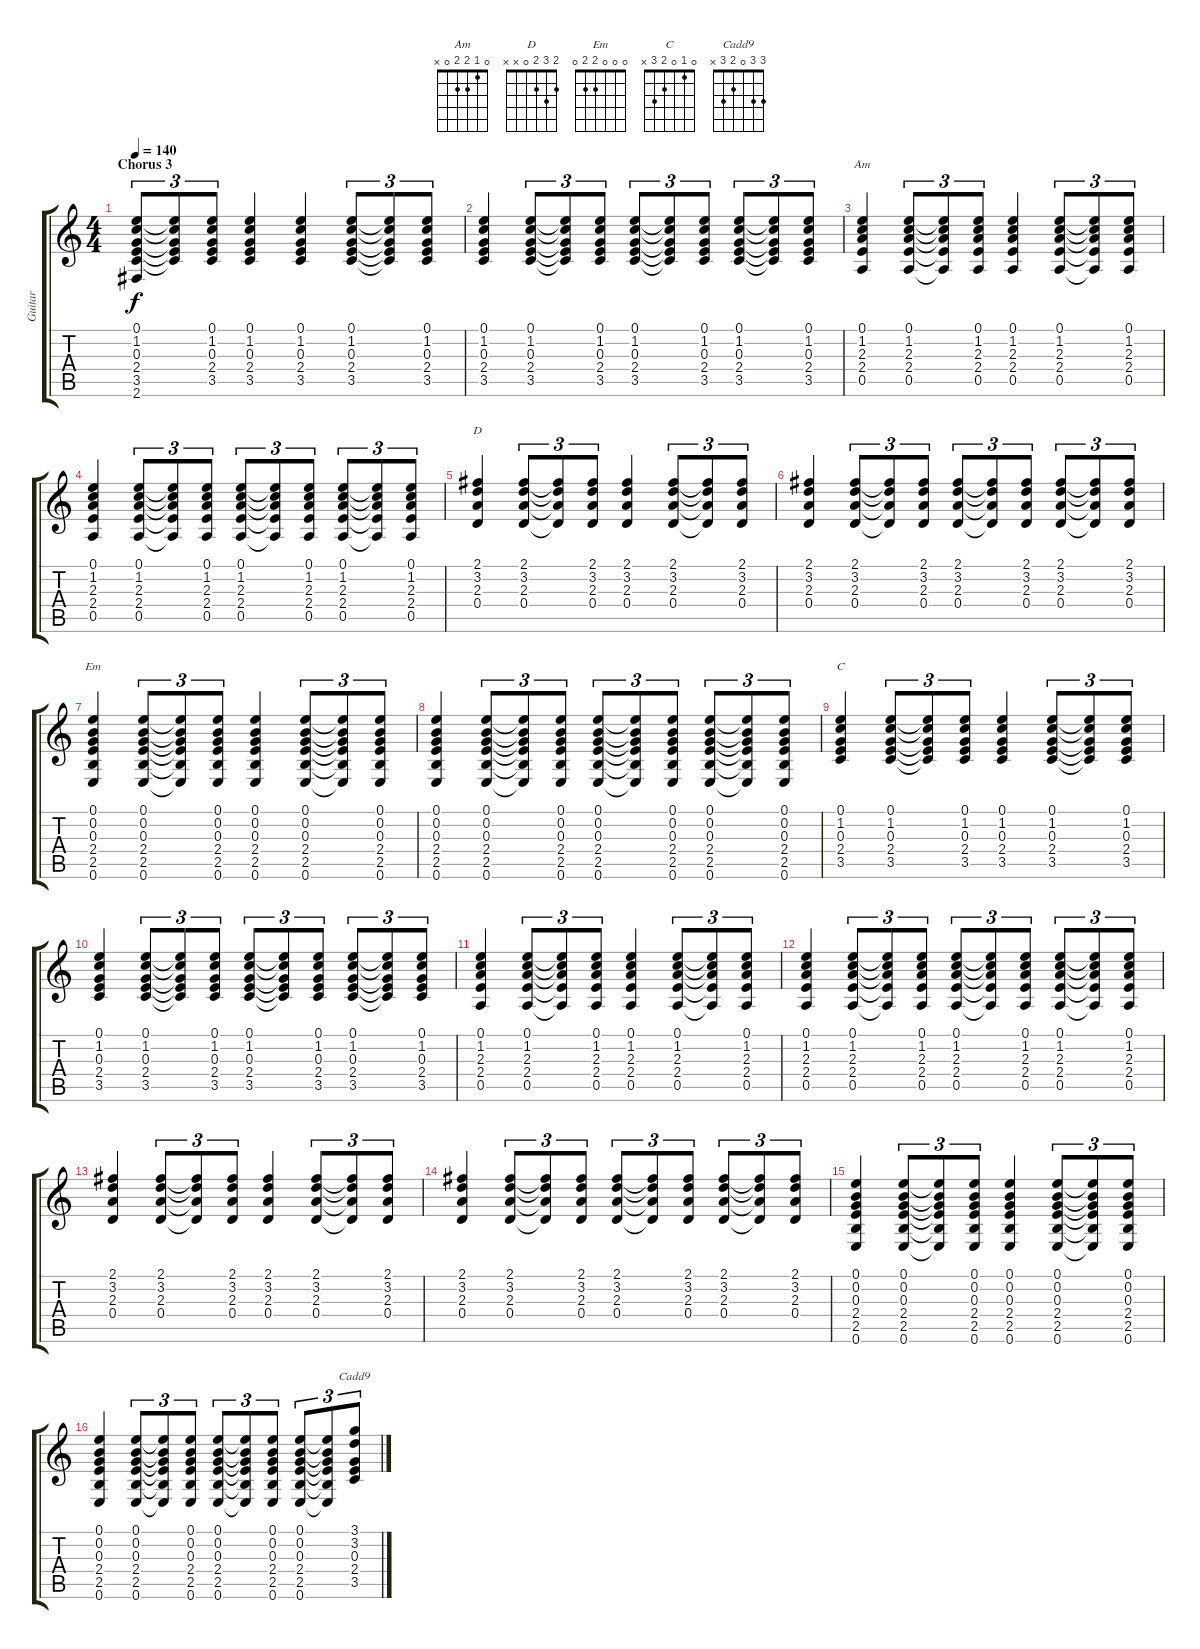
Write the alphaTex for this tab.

\track ("Guitar" "Guitar") {instrument acousticguitarsteel}
\staff {score tabs}
\tuning (E4 B3 G3 D3 A2 E2) {hide}
\chord ("Am" 0 1 2 2 0 x)
\chord ("D" 2 3 2 0 x x)
\chord ("Em" 0 0 0 2 2 0)
\chord ("C" 0 1 0 2 3 x)
\chord ("Cadd9" 3 3 0 2 3 x)
\ts (4 4)
\section ("" "Chorus 3")
\tempo 140
\clef g2
\ks c
(0.1{t} 1.2{t} 0.3{t} 2.4{t} 3.5{t} 2.6{t}).8{tu (3 2) dy f} (0.1{t} 1.2{t} 0.3{t} 2.4{t} 3.5{t}).8{tu (3 2)} (0.1 1.2 0.3 2.4 3.5).8{tu (3 2)} (0.1 1.2 0.3 2.4 3.5).4 (0.1 1.2 0.3 2.4 3.5).4 (0.1 1.2 0.3 2.4 3.5).8{tu (3 2)} (0.1{t} 1.2{t} 0.3{t} 2.4{t} 3.5{t}).8{tu (3 2)} (0.1 1.2 0.3 2.4 3.5).8{tu (3 2)} |
(0.1 1.2 0.3 2.4 3.5).4 (0.1 1.2 0.3 2.4 3.5).8{tu (3 2)} (0.1{t} 1.2{t} 0.3{t} 2.4{t} 3.5{t}).8{tu (3 2)} (0.1 1.2 0.3 2.4 3.5).8{tu (3 2)} (0.1 1.2 0.3 2.4 3.5).8{tu (3 2)} (0.1{t} 1.2{t} 0.3{t} 2.4{t} 3.5{t}).8{tu (3 2)} (0.1 1.2 0.3 2.4 3.5).8{tu (3 2)} (0.1 1.2 0.3 2.4 3.5).8{tu (3 2)} (0.1{t} 1.2{t} 0.3{t} 2.4{t} 3.5{t}).8{tu (3 2)} (0.1 1.2 0.3 2.4 3.5).8{tu (3 2)} |
(0.1 1.2 2.3 2.4 0.5).4{ch "Am"} (0.1 1.2 2.3 2.4 0.5).8{tu (3 2)} (0.1{t} 1.2{t} 2.3{t} 2.4{t} 0.5{t}).8{tu (3 2)} (0.1 1.2 2.3 2.4 0.5).8{tu (3 2)} (0.1 1.2 2.3 2.4 0.5).4 (0.1 1.2 2.3 2.4 0.5).8{tu (3 2)} (0.1{t} 1.2{t} 2.3{t} 2.4{t} 0.5{t}).8{tu (3 2)} (0.1 1.2 2.3 2.4 0.5).8{tu (3 2)} |
(0.1 1.2 2.3 2.4 0.5).4 (0.1 1.2 2.3 2.4 0.5).8{tu (3 2)} (0.1{t} 1.2{t} 2.3{t} 2.4{t} 0.5{t}).8{tu (3 2)} (0.1 1.2 2.3 2.4 0.5).8{tu (3 2)} (0.1 1.2 2.3 2.4 0.5).8{tu (3 2)} (0.1{t} 1.2{t} 2.3{t} 2.4{t} 0.5{t}).8{tu (3 2)} (0.1 1.2 2.3 2.4 0.5).8{tu (3 2)} (0.1 1.2 2.3 2.4 0.5).8{tu (3 2)} (0.1{t} 1.2{t} 2.3{t} 2.4{t} 0.5{t}).8{tu (3 2)} (0.1 1.2 2.3 2.4 0.5).8{tu (3 2)} |
(2.1 3.2 2.3 0.4).4{ch "D"} (2.1 3.2 2.3 0.4).8{tu (3 2)} (2.1{t} 3.2{t} 2.3{t} 0.4{t}).8{tu (3 2)} (2.1 3.2 2.3 0.4).8{tu (3 2)} (2.1 3.2 2.3 0.4).4 (2.1 3.2 2.3 0.4).8{tu (3 2)} (2.1{t} 3.2{t} 2.3{t} 0.4{t}).8{tu (3 2)} (2.1 3.2 2.3 0.4).8{tu (3 2)} |
(2.1 3.2 2.3 0.4).4 (2.1 3.2 2.3 0.4).8{tu (3 2)} (2.1{t} 3.2{t} 2.3{t} 0.4{t}).8{tu (3 2)} (2.1 3.2 2.3 0.4).8{tu (3 2)} (2.1 3.2 2.3 0.4).8{tu (3 2)} (2.1{t} 3.2{t} 2.3{t} 0.4{t}).8{tu (3 2)} (2.1 3.2 2.3 0.4).8{tu (3 2)} (2.1 3.2 2.3 0.4).8{tu (3 2)} (2.1{t} 3.2{t} 2.3{t} 0.4{t}).8{tu (3 2)} (2.1 3.2 2.3 0.4).8{tu (3 2)} |
(0.1 0.2 0.3 2.4 2.5 0.6).4{ch "Em"} (0.1 0.2 0.3 2.4 2.5 0.6).8{tu (3 2)} (0.1{t} 0.2{t} 0.3{t} 2.4{t} 2.5{t} 0.6{t}).8{tu (3 2)} (0.1 0.2 0.3 2.4 2.5 0.6).8{tu (3 2)} (0.1 0.2 0.3 2.4 2.5 0.6).4 (0.1 0.2 0.3 2.4 2.5 0.6).8{tu (3 2)} (0.1{t} 0.2{t} 0.3{t} 2.4{t} 2.5{t} 0.6{t}).8{tu (3 2)} (0.1 0.2 0.3 2.4 2.5 0.6).8{tu (3 2)} |
(0.1 0.2 0.3 2.4 2.5 0.6).4 (0.1 0.2 0.3 2.4 2.5 0.6).8{tu (3 2)} (0.1{t} 0.2{t} 0.3{t} 2.4{t} 2.5{t} 0.6{t}).8{tu (3 2)} (0.1 0.2 0.3 2.4 2.5 0.6).8{tu (3 2)} (0.1 0.2 0.3 2.4 2.5 0.6).8{tu (3 2)} (0.1{t} 0.2{t} 0.3{t} 2.4{t} 2.5{t} 0.6{t}).8{tu (3 2)} (0.1 0.2 0.3 2.4 2.5 0.6).8{tu (3 2)} (0.1 0.2 0.3 2.4 2.5 0.6).8{tu (3 2)} (0.1{t} 0.2{t} 0.3{t} 2.4{t} 2.5{t} 0.6{t}).8{tu (3 2)} (0.1 0.2 0.3 2.4 2.5 0.6).8{tu (3 2)} |
(0.1 1.2 0.3 2.4 3.5).4{ch "C"} (0.1 1.2 0.3 2.4 3.5).8{tu (3 2)} (0.1{t} 1.2{t} 0.3{t} 2.4{t} 3.5{t}).8{tu (3 2)} (0.1 1.2 0.3 2.4 3.5).8{tu (3 2)} (0.1 1.2 0.3 2.4 3.5).4 (0.1 1.2 0.3 2.4 3.5).8{tu (3 2)} (0.1{t} 1.2{t} 0.3{t} 2.4{t} 3.5{t}).8{tu (3 2)} (0.1 1.2 0.3 2.4 3.5).8{tu (3 2)} |
(0.1 1.2 0.3 2.4 3.5).4 (0.1 1.2 0.3 2.4 3.5).8{tu (3 2)} (0.1{t} 1.2{t} 0.3{t} 2.4{t} 3.5{t}).8{tu (3 2)} (0.1 1.2 0.3 2.4 3.5).8{tu (3 2)} (0.1 1.2 0.3 2.4 3.5).8{tu (3 2)} (0.1{t} 1.2{t} 0.3{t} 2.4{t} 3.5{t}).8{tu (3 2)} (0.1 1.2 0.3 2.4 3.5).8{tu (3 2)} (0.1 1.2 0.3 2.4 3.5).8{tu (3 2)} (0.1{t} 1.2{t} 0.3{t} 2.4{t} 3.5{t}).8{tu (3 2)} (0.1 1.2 0.3 2.4 3.5).8{tu (3 2)} |
(0.1 1.2 2.3 2.4 0.5).4 (0.1 1.2 2.3 2.4 0.5).8{tu (3 2)} (0.1{t} 1.2{t} 2.3{t} 2.4{t} 0.5{t}).8{tu (3 2)} (0.1 1.2 2.3 2.4 0.5).8{tu (3 2)} (0.1 1.2 2.3 2.4 0.5).4 (0.1 1.2 2.3 2.4 0.5).8{tu (3 2)} (0.1{t} 1.2{t} 2.3{t} 2.4{t} 0.5{t}).8{tu (3 2)} (0.1 1.2 2.3 2.4 0.5).8{tu (3 2)} |
(0.1 1.2 2.3 2.4 0.5).4 (0.1 1.2 2.3 2.4 0.5).8{tu (3 2)} (0.1{t} 1.2{t} 2.3{t} 2.4{t} 0.5{t}).8{tu (3 2)} (0.1 1.2 2.3 2.4 0.5).8{tu (3 2)} (0.1 1.2 2.3 2.4 0.5).8{tu (3 2)} (0.1{t} 1.2{t} 2.3{t} 2.4{t} 0.5{t}).8{tu (3 2)} (0.1 1.2 2.3 2.4 0.5).8{tu (3 2)} (0.1 1.2 2.3 2.4 0.5).8{tu (3 2)} (0.1{t} 1.2{t} 2.3{t} 2.4{t} 0.5{t}).8{tu (3 2)} (0.1 1.2 2.3 2.4 0.5).8{tu (3 2)} |
(2.1 3.2 2.3 0.4).4 (2.1 3.2 2.3 0.4).8{tu (3 2)} (2.1{t} 3.2{t} 2.3{t} 0.4{t}).8{tu (3 2)} (2.1 3.2 2.3 0.4).8{tu (3 2)} (2.1 3.2 2.3 0.4).4 (2.1 3.2 2.3 0.4).8{tu (3 2)} (2.1{t} 3.2{t} 2.3{t} 0.4{t}).8{tu (3 2)} (2.1 3.2 2.3 0.4).8{tu (3 2)} |
(2.1 3.2 2.3 0.4).4 (2.1 3.2 2.3 0.4).8{tu (3 2)} (2.1{t} 3.2{t} 2.3{t} 0.4{t}).8{tu (3 2)} (2.1 3.2 2.3 0.4).8{tu (3 2)} (2.1 3.2 2.3 0.4).8{tu (3 2)} (2.1{t} 3.2{t} 2.3{t} 0.4{t}).8{tu (3 2)} (2.1 3.2 2.3 0.4).8{tu (3 2)} (2.1 3.2 2.3 0.4).8{tu (3 2)} (2.1{t} 3.2{t} 2.3{t} 0.4{t}).8{tu (3 2)} (2.1 3.2 2.3 0.4).8{tu (3 2)} |
(0.1 0.2 0.3 2.4 2.5 0.6).4 (0.1 0.2 0.3 2.4 2.5 0.6).8{tu (3 2)} (0.1{t} 0.2{t} 0.3{t} 2.4{t} 2.5{t} 0.6{t}).8{tu (3 2)} (0.1 0.2 0.3 2.4 2.5 0.6).8{tu (3 2)} (0.1 0.2 0.3 2.4 2.5 0.6).4 (0.1 0.2 0.3 2.4 2.5 0.6).8{tu (3 2)} (0.1{t} 0.2{t} 0.3{t} 2.4{t} 2.5{t} 0.6{t}).8{tu (3 2)} (0.1 0.2 0.3 2.4 2.5 0.6).8{tu (3 2)} |
(0.1 0.2 0.3 2.4 2.5 0.6).4 (0.1 0.2 0.3 2.4 2.5 0.6).8{tu (3 2)} (0.1{t} 0.2{t} 0.3{t} 2.4{t} 2.5{t} 0.6{t}).8{tu (3 2)} (0.1 0.2 0.3 2.4 2.5 0.6).8{tu (3 2)} (0.1 0.2 0.3 2.4 2.5 0.6).8{tu (3 2)} (0.1{t} 0.2{t} 0.3{t} 2.4{t} 2.5{t} 0.6{t}).8{tu (3 2)} (0.1 0.2 0.3 2.4 2.5 0.6).8{tu (3 2)} (0.1 0.2 0.3 2.4 2.5 0.6).8{tu (3 2)} (0.1{t} 0.2{t} 0.3{t} 2.4{t} 2.5{t} 0.6{t}).8{tu (3 2)} (3.1 3.2 0.3 2.4 3.5).8{tu (3 2) ch "Cadd9"}
